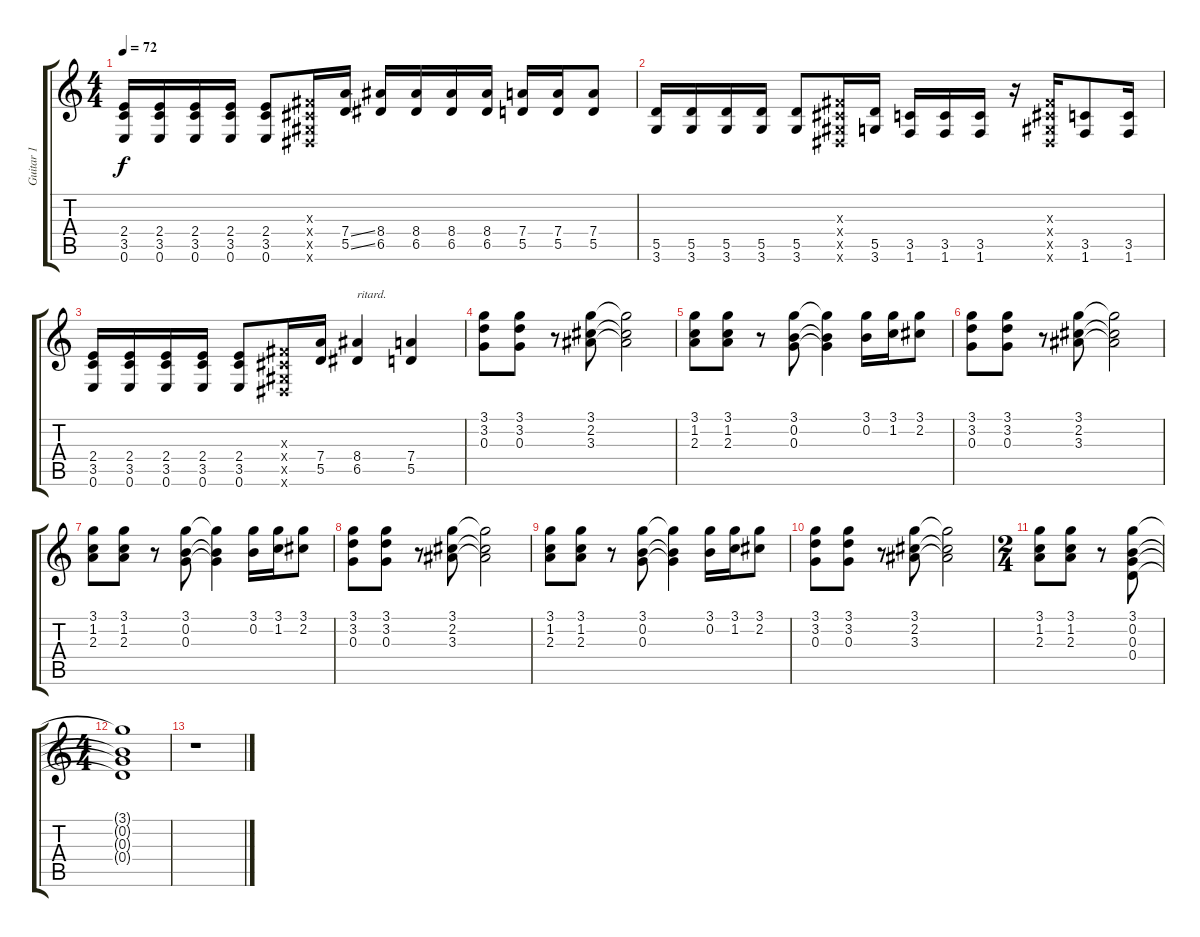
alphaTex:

\track ("Guitar 1" "Guitar 1") {instrument overdrivenguitar}
\staff {score tabs}
\tuning (E4 B3 G3 D3 A2 E2) {hide}
\ts (4 4)
\tempo 72
\clef g2
\ks c
(2.4 3.5 0.6).16{dy f} (2.4 3.5 0.6).16 (2.4 3.5 0.6).16 (2.4 3.5 0.6).16 (2.4 3.5 0.6).8 (-1.3{x} -1.4{x} -1.5{x} -1.6{x}).16 (7.4{ss} 5.5{ss}).16 (8.4 6.5).16 (8.4 6.5).16 (8.4 6.5).16 (8.4 6.5).16 (7.4 5.5).16 (7.4 5.5).16 (7.4 5.5).8 |
(5.5 3.6).16 (5.5 3.6).16 (5.5 3.6).16 (5.5 3.6).16 (5.5 3.6).8 (-1.3{x} -1.4{x} -1.5{x} -1.6{x}).16 (5.5 3.6).16 (3.5 1.6).16 (3.5 1.6).16 (3.5 1.6).16 r.16 (-1.3{x} -1.4{x} -1.5{x} -1.6{x}).16 (3.5 1.6).8 (3.5 1.6).16 |
(2.4 3.5 0.6).16 (2.4 3.5 0.6).16 (2.4 3.5 0.6).16 (2.4 3.5 0.6).16 (2.4 3.5 0.6).8 (-1.3{x} -1.4{x} -1.5{x} -1.6{x}).16 (7.4 5.5).16 (8.4 6.5).4{txt "ritard."} (7.4 5.5).4 |
(3.1 3.2 0.3).8 (3.1 3.2 0.3).8 r.8 (3.1 2.2 3.3).8 (3.1{t} 2.2{t} 3.3{t}).2 |
(3.1 1.2 2.3).8 (3.1 1.2 2.3).8 r.8 (3.1 0.2 0.3).8 (3.1{t} 0.2{t} 0.3{t}).4 (3.1 0.2).16 (3.1 1.2).16 (3.1 2.2).8 |
(3.1 3.2 0.3).8 (3.1 3.2 0.3).8 r.8 (3.1 2.2 3.3).8 (3.1{t} 2.2{t} 3.3{t}).2 |
(3.1 1.2 2.3).8 (3.1 1.2 2.3).8 r.8 (3.1 0.2 0.3).8 (3.1{t} 0.2{t} 0.3{t}).4 (3.1 0.2).16 (3.1 1.2).16 (3.1 2.2).8 |
(3.1 3.2 0.3).8 (3.1 3.2 0.3).8 r.8 (3.1 2.2 3.3).8 (3.1{t} 2.2{t} 3.3{t}).2 |
(3.1 1.2 2.3).8 (3.1 1.2 2.3).8 r.8 (3.1 0.2 0.3).8 (3.1{t} 0.2{t} 0.3{t}).4 (3.1 0.2).16 (3.1 1.2).16 (3.1 2.2).8 |
(3.1 3.2 0.3).8 (3.1 3.2 0.3).8 r.8 (3.1 2.2 3.3).8 (3.1{t} 2.2{t} 3.3{t}).2 |
\ts (2 4)
(3.1 1.2 2.3).8 (3.1 1.2 2.3).8 r.8 (3.1 0.2 0.3 0.4).8 |
\ts (4 4)
(3.1{t} 0.2{t} 0.3{t} 0.4{t}).1 |
r.1
